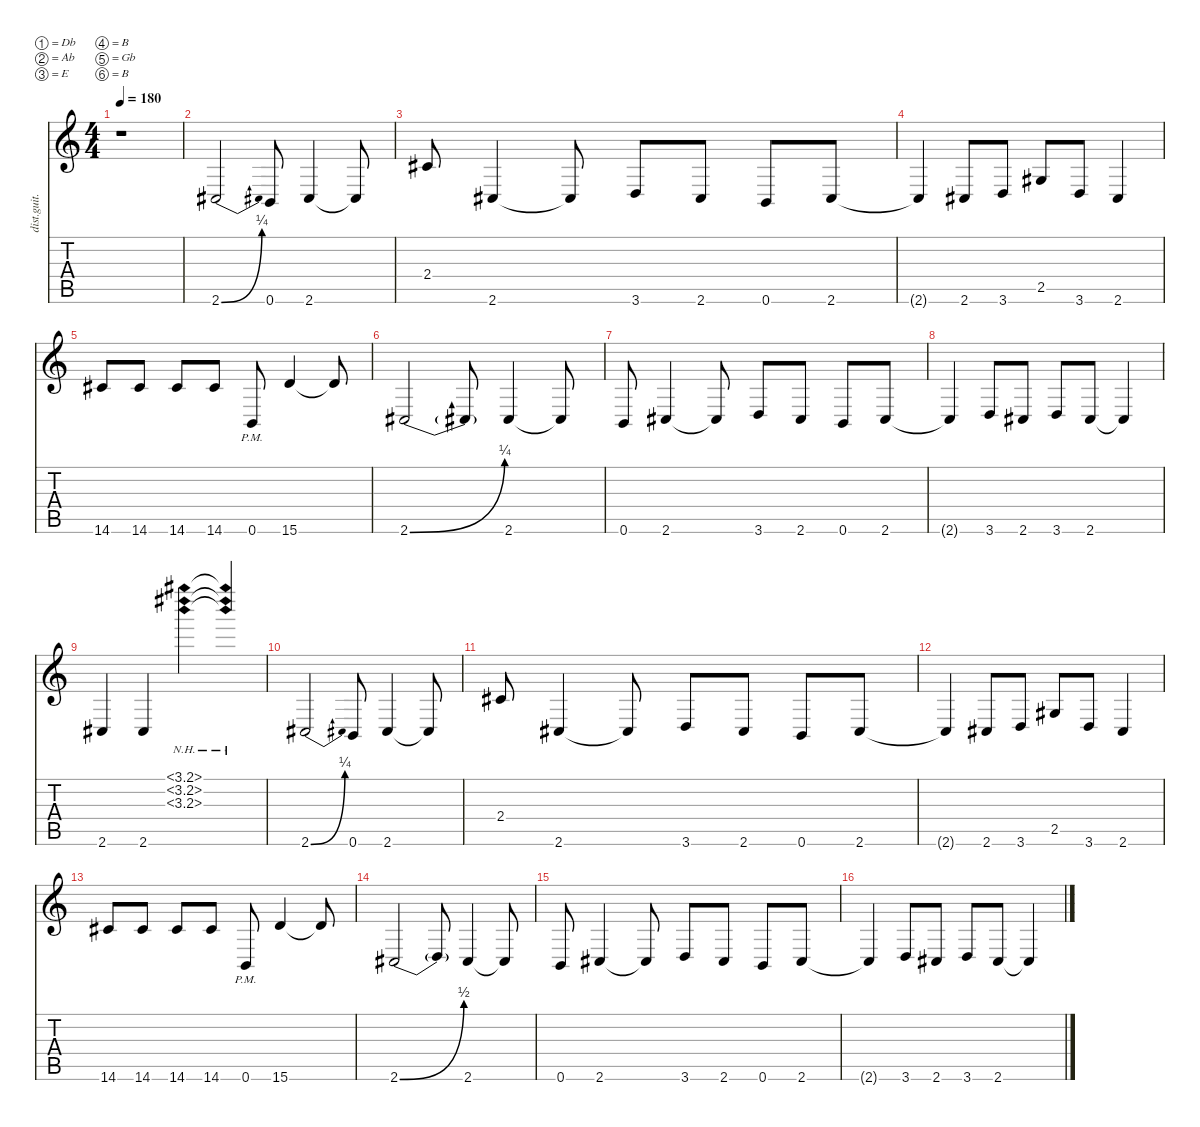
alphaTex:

\defaultSystemsLayout 4
\hideDynamics
\bracketExtendMode nobrackets
\otherSystemsTrackNameOrientation horizontal
\track ("Distortion Guitar" "dist.guit.") {instrument distortionguitar}
\staff {score tabs}
\tuning (Db4 Ab3 E3 B2 Gb2 B1)
\ts (4 4)
\tempo 180
\clef g2
\ks c
r.1{dy mf beam Down} |
2.6{be (bend 0 0 13.799999999999999 1) acc #}.2{beam Up} 0.6.8{beam Up} 2.6{acc #}.4{beam Up} 2.6{t acc #}.8{beam Up} |
2.4{acc #}.8{beam Up} 2.6{acc #}.4{beam Up} 2.6{t acc #}.8{beam Up} 3.6.8{beam Up} 2.6{acc #}.8{beam Up} 0.6.8{beam Up} 2.6{acc #}.8{beam Up} |
2.6{t acc #}.4{beam Up} 2.6{acc #}.8{beam Up} 3.6.8{beam Up} 2.5{acc #}.8{beam Up} 3.6.8{beam Up} 2.6{acc #}.4{beam Up} |
14.6{acc #}.8{beam Up} 14.6{acc #}.8{beam Up} 14.6{acc #}.8{beam Up} 14.6{acc #}.8{beam Up} 0.6{pm}.8{beam Up} 15.6.4{beam Up} 15.6{t}.8{beam Up} |
2.6{be (bend 0 0 13.799999999999999 1) acc #}.2{beam Up} 2.6{t acc #}.8{beam Up} 2.6{acc #}.4{beam Up} 2.6{t acc #}.8{beam Up} |
0.6.8{beam Up} 2.6{acc #}.4{beam Up} 2.6{t acc #}.8{beam Up} 3.6.8{beam Up} 2.6{acc #}.8{beam Up} 0.6.8{beam Up} 2.6{acc #}.8{beam Up} |
2.6{t acc #}.4{beam Up} 3.6.8{beam Up} 2.6{acc #}.8{beam Up} 3.6.8{beam Up} 2.6{acc #}.8{beam Up} 2.6{t acc #}.4{beam Up} |
2.6{acc #}.4{beam Up} 2.6{acc #}.4{beam Up} (3.1{nh} 3.2{nh} 3.3{nh}).4{beam Down} (3.1{nh t} 3.2{nh t} 3.3{nh t}).4{beam Up} |
2.6{be (bend 0 0 13.799999999999999 1) acc #}.2{beam Up} 0.6.8{beam Up} 2.6{acc #}.4{beam Up} 2.6{t acc #}.8{beam Up} |
2.4{acc #}.8{beam Up} 2.6{acc #}.4{beam Up} 2.6{t acc #}.8{beam Up} 3.6.8{beam Up} 2.6{acc #}.8{beam Up} 0.6.8{beam Up} 2.6{acc #}.8{beam Up} |
2.6{t acc #}.4{beam Up} 2.6{acc #}.8{beam Up} 3.6.8{beam Up} 2.5{acc #}.8{beam Up} 3.6.8{beam Up} 2.6{acc #}.4{beam Up} |
14.6{acc #}.8{beam Up} 14.6{acc #}.8{beam Up} 14.6{acc #}.8{beam Up} 14.6{acc #}.8{beam Up} 0.6{pm}.8{beam Up} 15.6.4{beam Up} 15.6{t}.8{beam Up} |
2.6{be (bend 0 0 13.799999999999999 2) acc #}.2{beam Up} 2.6{t}.8{beam Up} 2.6{acc #}.4{beam Up} 2.6{t acc #}.8{beam Up} |
0.6.8{beam Up} 2.6{acc #}.4{beam Up} 2.6{t acc #}.8{beam Up} 3.6.8{beam Up} 2.6{acc #}.8{beam Up} 0.6.8{beam Up} 2.6{acc #}.8{beam Up} |
2.6{t acc #}.4{beam Up} 3.6.8{beam Up} 2.6{acc #}.8{beam Up} 3.6.8{beam Up} 2.6{acc #}.8{beam Up} 2.6{t acc #}.4{beam Up}
